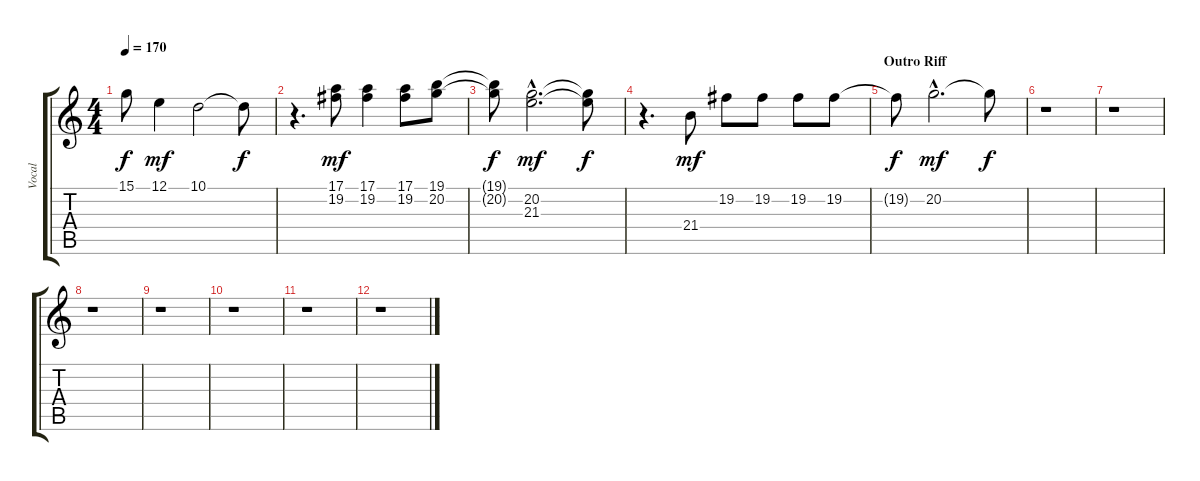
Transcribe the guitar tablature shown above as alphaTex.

\track ("Vocal" "Vocal") {instrument harpsichord}
\staff {score tabs}
\tuning (E4 B3 G3 D3 A2 E2) {hide}
\ts (4 4)
\tempo 170
\clef g2
\ks c
15.1{t}.8{dy f} 12.1.4{dy mf} 10.1.2 10.1{t}.8{dy f} |
r.4{d} (17.1 19.2).8{dy mf} (17.1 19.2).4 (17.1 19.2).8 (19.1 20.2).8 |
(19.1{t} 20.2{t}).8{dy f} (20.2{hac} 21.3{hac}).2{d dy mf} (20.2{t} 21.3{t}).8{dy f} |
r.4{d} 21.4.8{dy mf} 19.2.8 19.2.8 19.2.8 19.2.8 |
\section ("" "Outro Riff")
19.2{t}.8{dy f} 20.2{hac}.2{d dy mf} 20.2{t}.8{dy f} |
r.1 |
r.1 |
r.1 |
r.1 |
r.1 |
r.1 |
r.1
